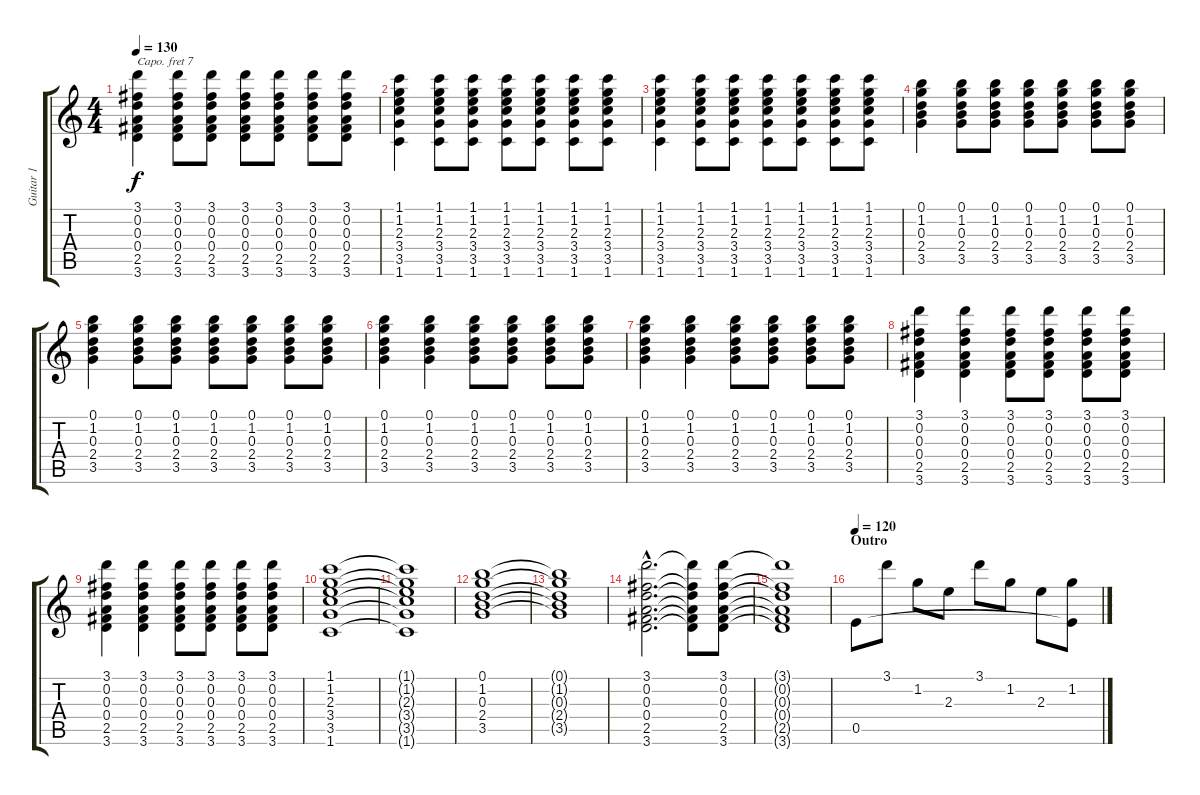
\track ("Guitar 1" "Guitar 1") {instrument overdrivenguitar}
\staff {score tabs}
\capo 7
\tuning (E4 B3 G3 D3 A2 E2) {hide}
\ts (4 4)
\tempo 130
\clef g2
\ks c
(3.1 0.2 0.3 0.4 2.5 3.6).4{dy f} (3.1 0.2 0.3 0.4 2.5 3.6).8 (3.1 0.2 0.3 0.4 2.5 3.6).8 (3.1 0.2 0.3 0.4 2.5 3.6).8 (3.1 0.2 0.3 0.4 2.5 3.6).8 (3.1 0.2 0.3 0.4 2.5 3.6).8 (3.1 0.2 0.3 0.4 2.5 3.6).8 |
(1.1 1.2 2.3 3.4 3.5 1.6).4 (1.1 1.2 2.3 3.4 3.5 1.6).8 (1.1 1.2 2.3 3.4 3.5 1.6).8 (1.1 1.2 2.3 3.4 3.5 1.6).8 (1.1 1.2 2.3 3.4 3.5 1.6).8 (1.1 1.2 2.3 3.4 3.5 1.6).8 (1.1 1.2 2.3 3.4 3.5 1.6).8 |
(1.1 1.2 2.3 3.4 3.5 1.6).4 (1.1 1.2 2.3 3.4 3.5 1.6).8 (1.1 1.2 2.3 3.4 3.5 1.6).8 (1.1 1.2 2.3 3.4 3.5 1.6).8 (1.1 1.2 2.3 3.4 3.5 1.6).8 (1.1 1.2 2.3 3.4 3.5 1.6).8 (1.1 1.2 2.3 3.4 3.5 1.6).8 |
(0.1 1.2 0.3 2.4 3.5).4 (0.1 1.2 0.3 2.4 3.5).8 (0.1 1.2 0.3 2.4 3.5).8 (0.1 1.2 0.3 2.4 3.5).8 (0.1 1.2 0.3 2.4 3.5).8 (0.1 1.2 0.3 2.4 3.5).8 (0.1 1.2 0.3 2.4 3.5).8 |
(0.1 1.2 0.3 2.4 3.5).4 (0.1 1.2 0.3 2.4 3.5).8 (0.1 1.2 0.3 2.4 3.5).8 (0.1 1.2 0.3 2.4 3.5).8 (0.1 1.2 0.3 2.4 3.5).8 (0.1 1.2 0.3 2.4 3.5).8 (0.1 1.2 0.3 2.4 3.5).8 |
(0.1 1.2 0.3 2.4 3.5).4 (0.1 1.2 0.3 2.4 3.5).4 (0.1 1.2 0.3 2.4 3.5).8 (0.1 1.2 0.3 2.4 3.5).8 (0.1 1.2 0.3 2.4 3.5).8 (0.1 1.2 0.3 2.4 3.5).8 |
(0.1 1.2 0.3 2.4 3.5).4 (0.1 1.2 0.3 2.4 3.5).4 (0.1 1.2 0.3 2.4 3.5).8 (0.1 1.2 0.3 2.4 3.5).8 (0.1 1.2 0.3 2.4 3.5).8 (0.1 1.2 0.3 2.4 3.5).8 |
(3.1 0.2 0.3 0.4 2.5 3.6).4 (3.1 0.2 0.3 0.4 2.5 3.6).4 (3.1 0.2 0.3 0.4 2.5 3.6).8 (3.1 0.2 0.3 0.4 2.5 3.6).8 (3.1 0.2 0.3 0.4 2.5 3.6).8 (3.1 0.2 0.3 0.4 2.5 3.6).8 |
(3.1 0.2 0.3 0.4 2.5 3.6).4 (3.1 0.2 0.3 0.4 2.5 3.6).4 (3.1 0.2 0.3 0.4 2.5 3.6).8 (3.1 0.2 0.3 0.4 2.5 3.6).8 (3.1 0.2 0.3 0.4 2.5 3.6).8 (3.1 0.2 0.3 0.4 2.5 3.6).8 |
(1.1 1.2 2.3 3.4 3.5 1.6).1 |
(1.1{t} 1.2{t} 2.3{t} 3.4{t} 3.5{t} 1.6{t}).1 |
(0.1 1.2 0.3 2.4 3.5).1 |
(0.1{t} 1.2{t} 0.3{t} 2.4{t} 3.5{t}).1 |
(3.1{hac} 0.2{hac} 0.3{hac} 0.4{hac} 2.5{hac} 3.6{hac}).2{d} (3.1{t} 0.2{t} 0.3{t} 0.4{t} 2.5{t} 3.6{t}).8 (3.1 0.2 0.3 0.4 2.5 3.6).8 |
(3.1{t} 0.2{t} 0.3{t} 0.4{t} 2.5{t} 3.6{t}).1 |
\section ("" "Outro")
\tempo 120
0.5.8 3.1.8 1.2.8 2.3.8 3.1.8 1.2.8 2.3.8 (1.2 0.5{t}).8
